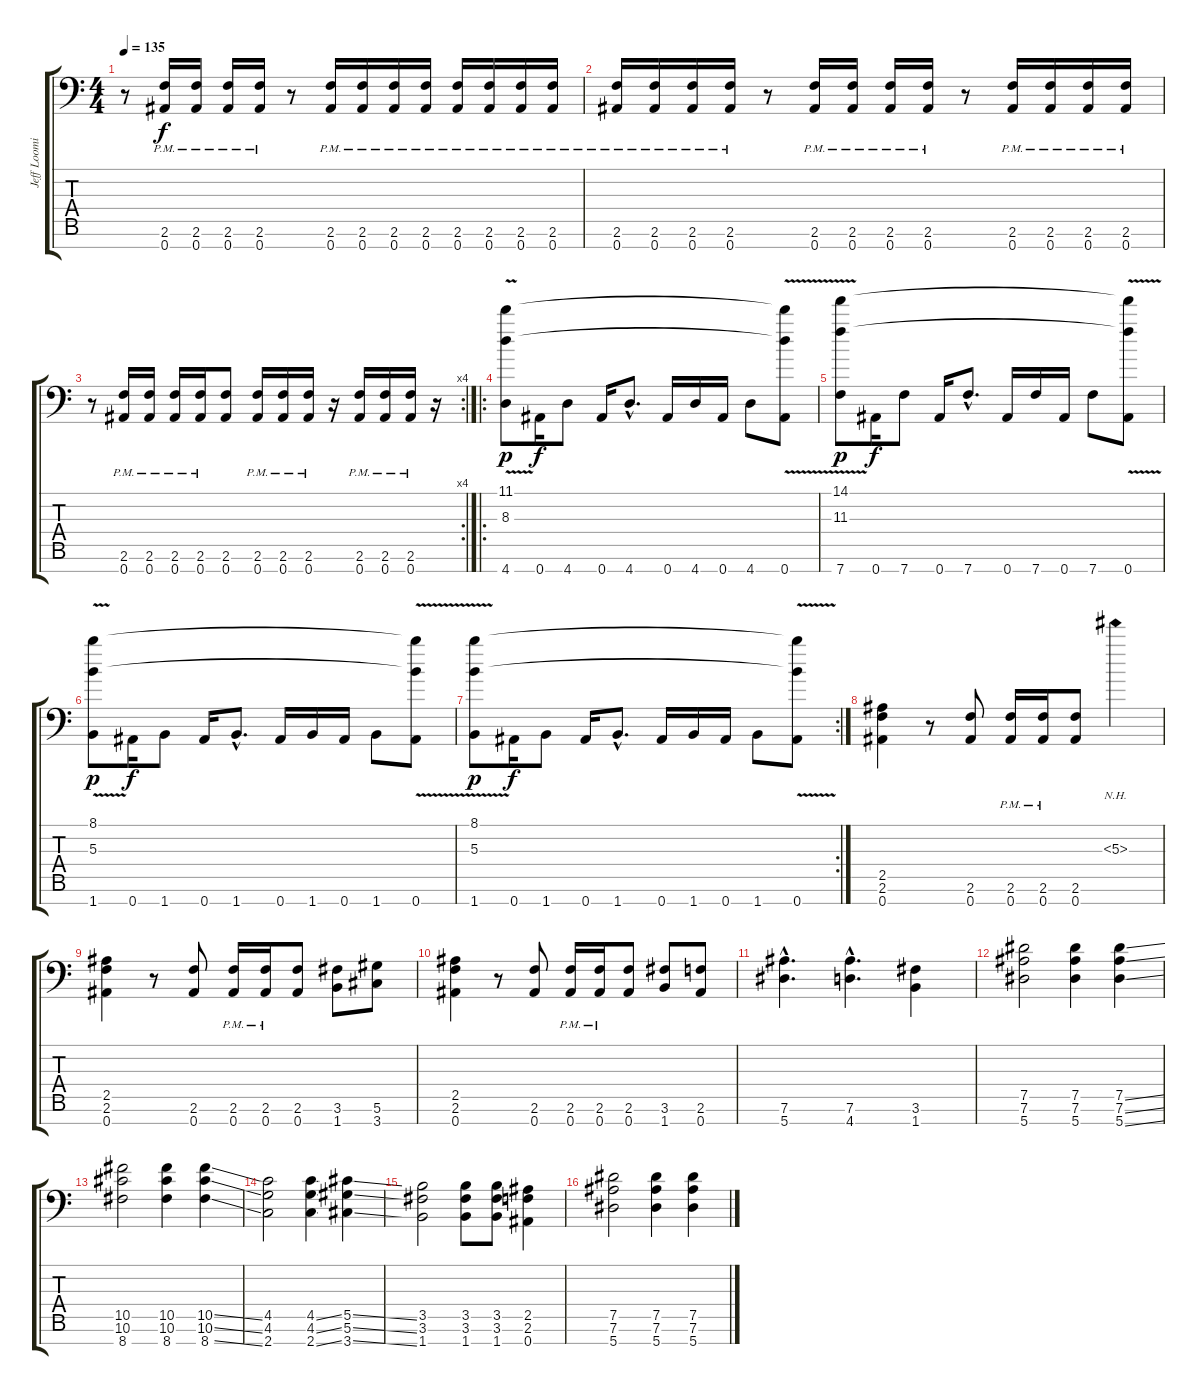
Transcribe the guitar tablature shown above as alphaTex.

\track ("Jeff Loomis Lead" "Jeff Loomi") {instrument distortionguitar}
\staff {score tabs}
\tuning (Eb4 Bb3 Gb3 Db3 Ab2 Eb2 Bb1) {hide}
\ts (4 4)
\tempo 135
\clef f4
\ks c
r.8{dy f} (2.6{pm} 0.7{pm}).16 (2.6{pm} 0.7{pm}).16 (2.6{pm} 0.7{pm}).16 (2.6{pm} 0.7{pm}).16 r.8 (2.6{pm} 0.7{pm}).16 (2.6{pm} 0.7{pm}).16 (2.6{pm} 0.7{pm}).16 (2.6{pm} 0.7{pm}).16 (2.6{pm} 0.7{pm}).16 (2.6{pm} 0.7{pm}).16 (2.6{pm} 0.7{pm}).16 (2.6{pm} 0.7{pm}).16 |
(2.6{pm} 0.7{pm}).16 (2.6{pm} 0.7{pm}).16 (2.6{pm} 0.7{pm}).16 (2.6{pm} 0.7{pm}).16 r.8 (2.6{pm} 0.7{pm}).16 (2.6{pm} 0.7{pm}).16 (2.6{pm} 0.7{pm}).16 (2.6{pm} 0.7{pm}).16 r.8 (2.6{pm} 0.7{pm}).16 (2.6{pm} 0.7{pm}).16 (2.6{pm} 0.7{pm}).16 (2.6{pm} 0.7{pm}).16 |
\rc 4
r.8 (2.6{pm} 0.7{pm}).16 (2.6{pm} 0.7{pm}).16 (2.6{pm} 0.7{pm}).16 (2.6{pm} 0.7{pm}).16 (2.6 0.7).8 (2.6{pm} 0.7{pm}).16 (2.6{pm} 0.7{pm}).16 (2.6{pm} 0.7{pm}).16 r.16 (2.6{pm} 0.7).16 (2.6{pm} 0.7{pm}).16 (2.6{pm} 0.7{pm}).16 r.16 |
\ro
(11.1{v} 8.3{v} 4.7).8{dy p} 0.7.16{dy f} 4.7.8 0.7.16 4.7{hac}.8{d} 0.7.16 4.7.16 0.7.16 4.7.8 (11.1{t} 8.3{t} 0.7).8 |
(14.1{v} 11.3{v} 7.7).8{dy p} 0.7.16{dy f} 7.7.8 0.7.16 7.7{hac}.8{d} 0.7.16 7.7.16 0.7.16 7.7.8 (14.1{t} 11.3{t} 0.7).8 |
(8.1{v} 5.3{v} 1.7).8{dy p} 0.7.16{dy f} 1.7.8 0.7.16 1.7{hac}.8{d} 0.7.16 1.7.16 0.7.16 1.7.8 (8.1{t} 5.3{t} 0.7).8 |
\rc 2
(8.1{v} 5.3{v} 1.7).8{dy p} 0.7.16{dy f} 1.7.8 0.7.16 1.7{hac}.8{d} 0.7.16 1.7.16 0.7.16 1.7.8 (8.1{t} 5.3{t} 0.7).8 |
(2.5 2.6 0.7).4 r.8 (2.6 0.7).8 (2.6{pm} 0.7{pm}).16 (2.6{pm} 0.7{pm}).16 (2.6 0.7).8 5.3{nh}.4 |
(2.5 2.6 0.7).4 r.8 (2.6 0.7).8 (2.6{pm} 0.7{pm}).16 (2.6{pm} 0.7{pm}).16 (2.6 0.7).8 (3.6 1.7).8 (5.6 3.7).8 |
(2.5 2.6 0.7).4 r.8 (2.6 0.7).8 (2.6{pm} 0.7{pm}).16 (2.6{pm} 0.7{pm}).16 (2.6 0.7).8 (3.6 1.7).8 (2.6 0.7).8 |
(7.6{hac} 5.7{hac}).4{d} (7.6{hac} 4.7{hac}).4{d} (3.6 1.7).4 |
(7.5 7.6 5.7).2 (7.5 7.6 5.7).4 (7.5{ss} 7.6{ss} 5.7{ss}).4 |
(10.5 10.6 8.7).2 (10.5 10.6 8.7).4 (10.5{ss} 10.6{ss} 8.7{ss}).4 |
(4.5 4.6 2.7).2 (4.5{ss} 4.6{ss} 2.7{ss}).4 (5.5{ss} 5.6{ss} 3.7{ss}).4 |
(3.5 3.6 1.7).2 (3.5 3.6 1.7).8 (3.5 3.6 1.7).8 (2.5 2.6 0.7).4 |
(7.5 7.6 5.7).2 (7.5 7.6 5.7).4 (7.5{ss} 7.6{ss} 5.7{ss}).4
